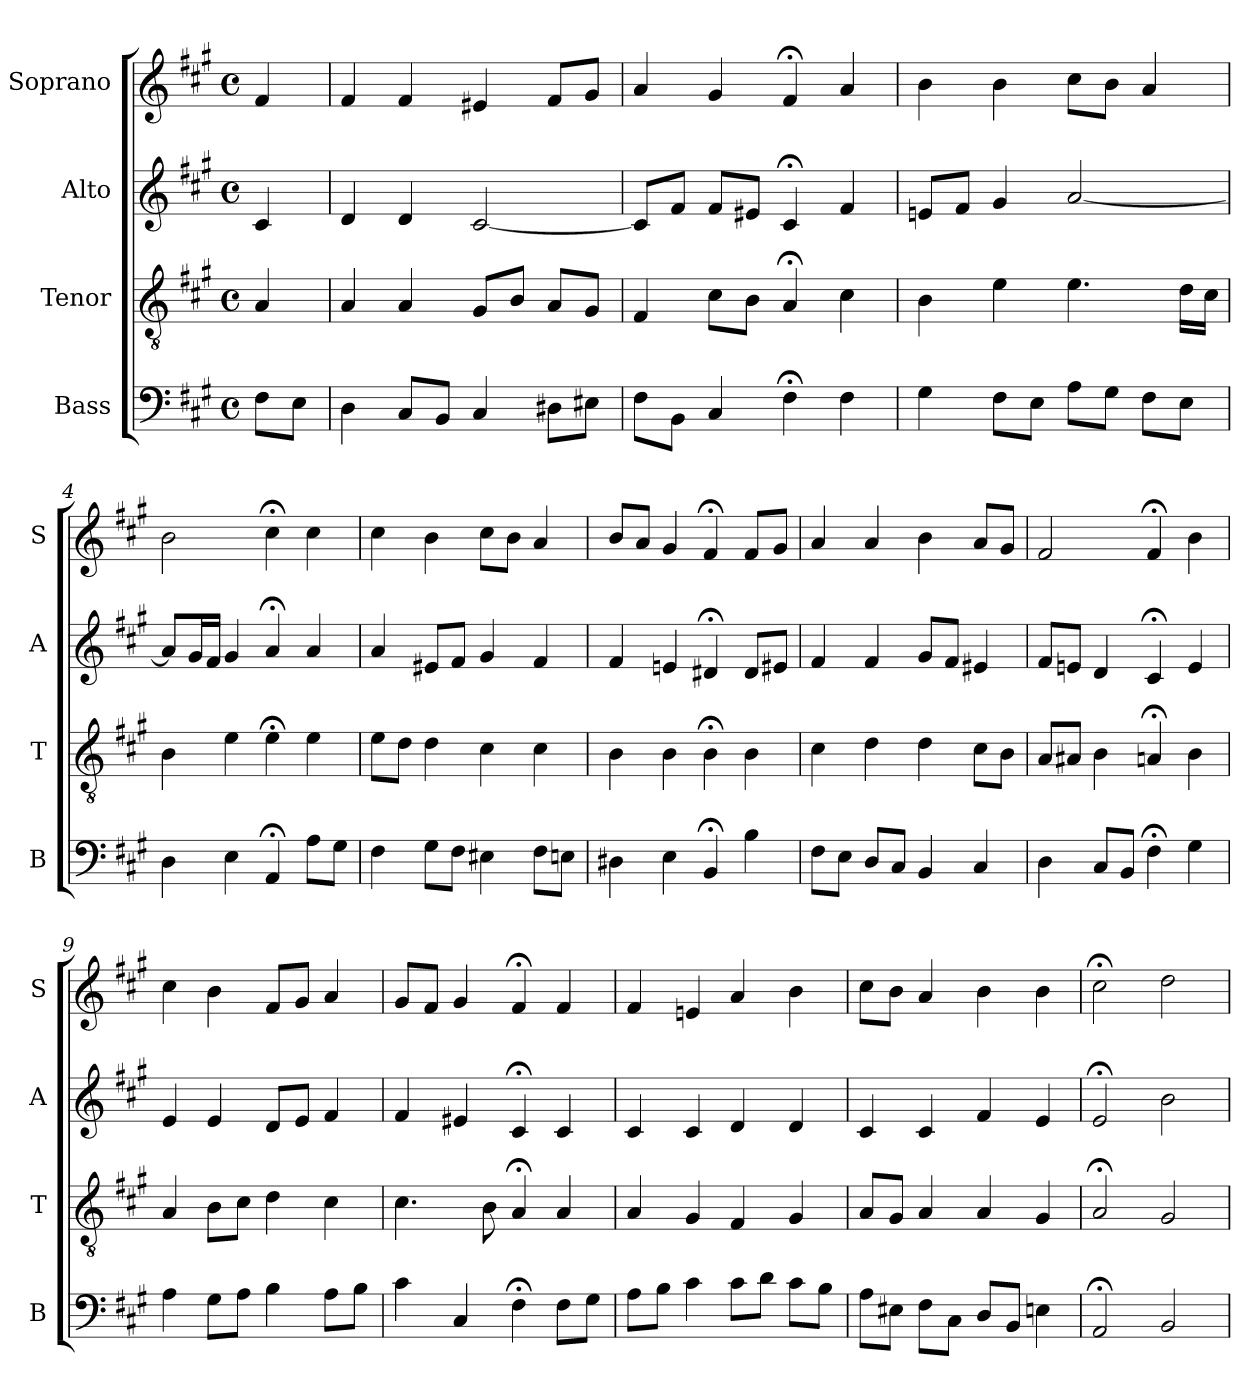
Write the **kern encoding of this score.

**kern	**kern	**kern	**kern
*part4	*part3	*part2	*part1
*staff4	*staff3	*staff2	*staff1
*I"Bass	*I"Tenor	*I"Alto	*I"Soprano
*I'B	*I'T	*I'A	*I'S
*clefF4	*clefGv2	*clefG2	*clefG2
*k[f#c#g#]	*k[f#c#g#]	*k[f#c#g#]	*k[f#c#g#]
*f#:	*f#:	*f#:	*f#:
*M4/4	*M4/4	*M4/4	*M4/4
*met(c)	*met(c)	*met(c)	*met(c)
*MM100	*MM100	*MM100	*MM100
=	=	=	=
8F#L	4A	4c#	4f#
8EJ	.	.	.
=1	=1	=1	=1
4D	4A	4d	4f#
8C#L	4A	4d	4f#
8BBJ	.	.	.
4C#	8G#L	[2c#	4e#X
.	8BJ	.	.
8D#XL	8AL	.	8f#L
8E#XJ	8G#J	.	8g#J
=2	=2	=2	=2
8F#L	4F#i	8c#L]	4a
8BBiJ	.	8f#J	.
4C#i	8c#iL	8f#L	4g#
.	8BJ	8e#XJ	.
4F#;<	4A;<	4c#;<	4f#;<
4F#	4c#	4f#	4a
=3	=3	=3	=3
4G#	4B	8enL	4b
.	.	8f#J	.
8F#L	4e	4g#	4b
8EJ	.	.	.
8AL	4.e	[2a	8cc#L
8G#J	.	.	8bJ
8F#L	.	.	4a
8EJ	16dLL	.	.
.	16c#JJ	.	.
=4	=4	=4	=4
4Di	4Bi	8aL]	2b
.	.	16g#L	.
.	.	16f#JJ	.
4Ei	4ei	4g#	.
4AA;<	4e;<	4a;<	4cc#;<
8AL	4e	4a	4cc#
8G#J	.	.	.
=5	=5	=5	=5
4F#	8eL	4a	4cc#
.	8dJ	.	.
8G#L	4d	8e#XL	4b
8F#J	.	8f#J	.
4E#X	4c#	4g#	8cc#L
.	.	.	8bJ
8F#L	4c#	4f#	4a
8EnJ	.	.	.
=6	=6	=6	=6
4D#X	4B	4f#	8bL
.	.	.	8aJ
4E	4B	4en	4g#
4BB;<	4B;<	4d#X;<	4f#;<
4B	4B	8d#L	8f#L
.	.	8e#XJ	8g#J
=7	=7	=7	=7
8F#L	4c#	4f#	4a
8EJ	.	.	.
8DL	4d	4f#	4a
8C#J	.	.	.
4BB	4d	8g#L	4b
.	.	8f#J	.
4C#	8c#L	4e#X	8aL
.	8BJ	.	8g#J
=8	=8	=8	=8
4D	8AL	8f#L	2f#i
.	8A#XJ	8enJ	.
8C#L	4B	4d	.
8BBJ	.	.	.
4F#;<	4An;<i	4c#;<	4f#;<i
4G#	4Bi	4e	4bi
=9	=9	=9	=9
4A	4A	4e	4cc#
8G#L	8BL	4e	4b
8AJ	8c#J	.	.
4B	4d	8dL	8f#L
.	.	8eJ	8g#J
8AL	4c#	4f#	4a
8BJ	.	.	.
=10	=10	=10	=10
4c#	4.c#	4f#	8g#L
.	.	.	8f#J
4C#	.	4e#X	4g#
.	8B	.	.
4F#;<	4A;<	4c#;<	4f#;<
8F#L	4A	4c#	4f#
8G#J	.	.	.
=11	=11	=11	=11
8AL	4A	4c#	4f#
8BJ	.	.	.
4c#	4G#	4c#	4en
8c#L	4F#	4d	4a
8dJ	.	.	.
8c#L	4G#	4d	4b
8BJ	.	.	.
=12	=12	=12	=12
8AL	8AL	4c#	8cc#L
8E#XJ	8G#J	.	8bJ
8F#L	4A	4c#	4a
8C#J	.	.	.
8DL	4A	4f#	4b
8BBJ	.	.	.
4En	4G#	4e	4b
=13	=13	=13	=13
2AA;<	2A;<	2e;<	2cc#;<
2BB	2G#	2b	2dd
=	=	=	=
*-	*-	*-	*-
